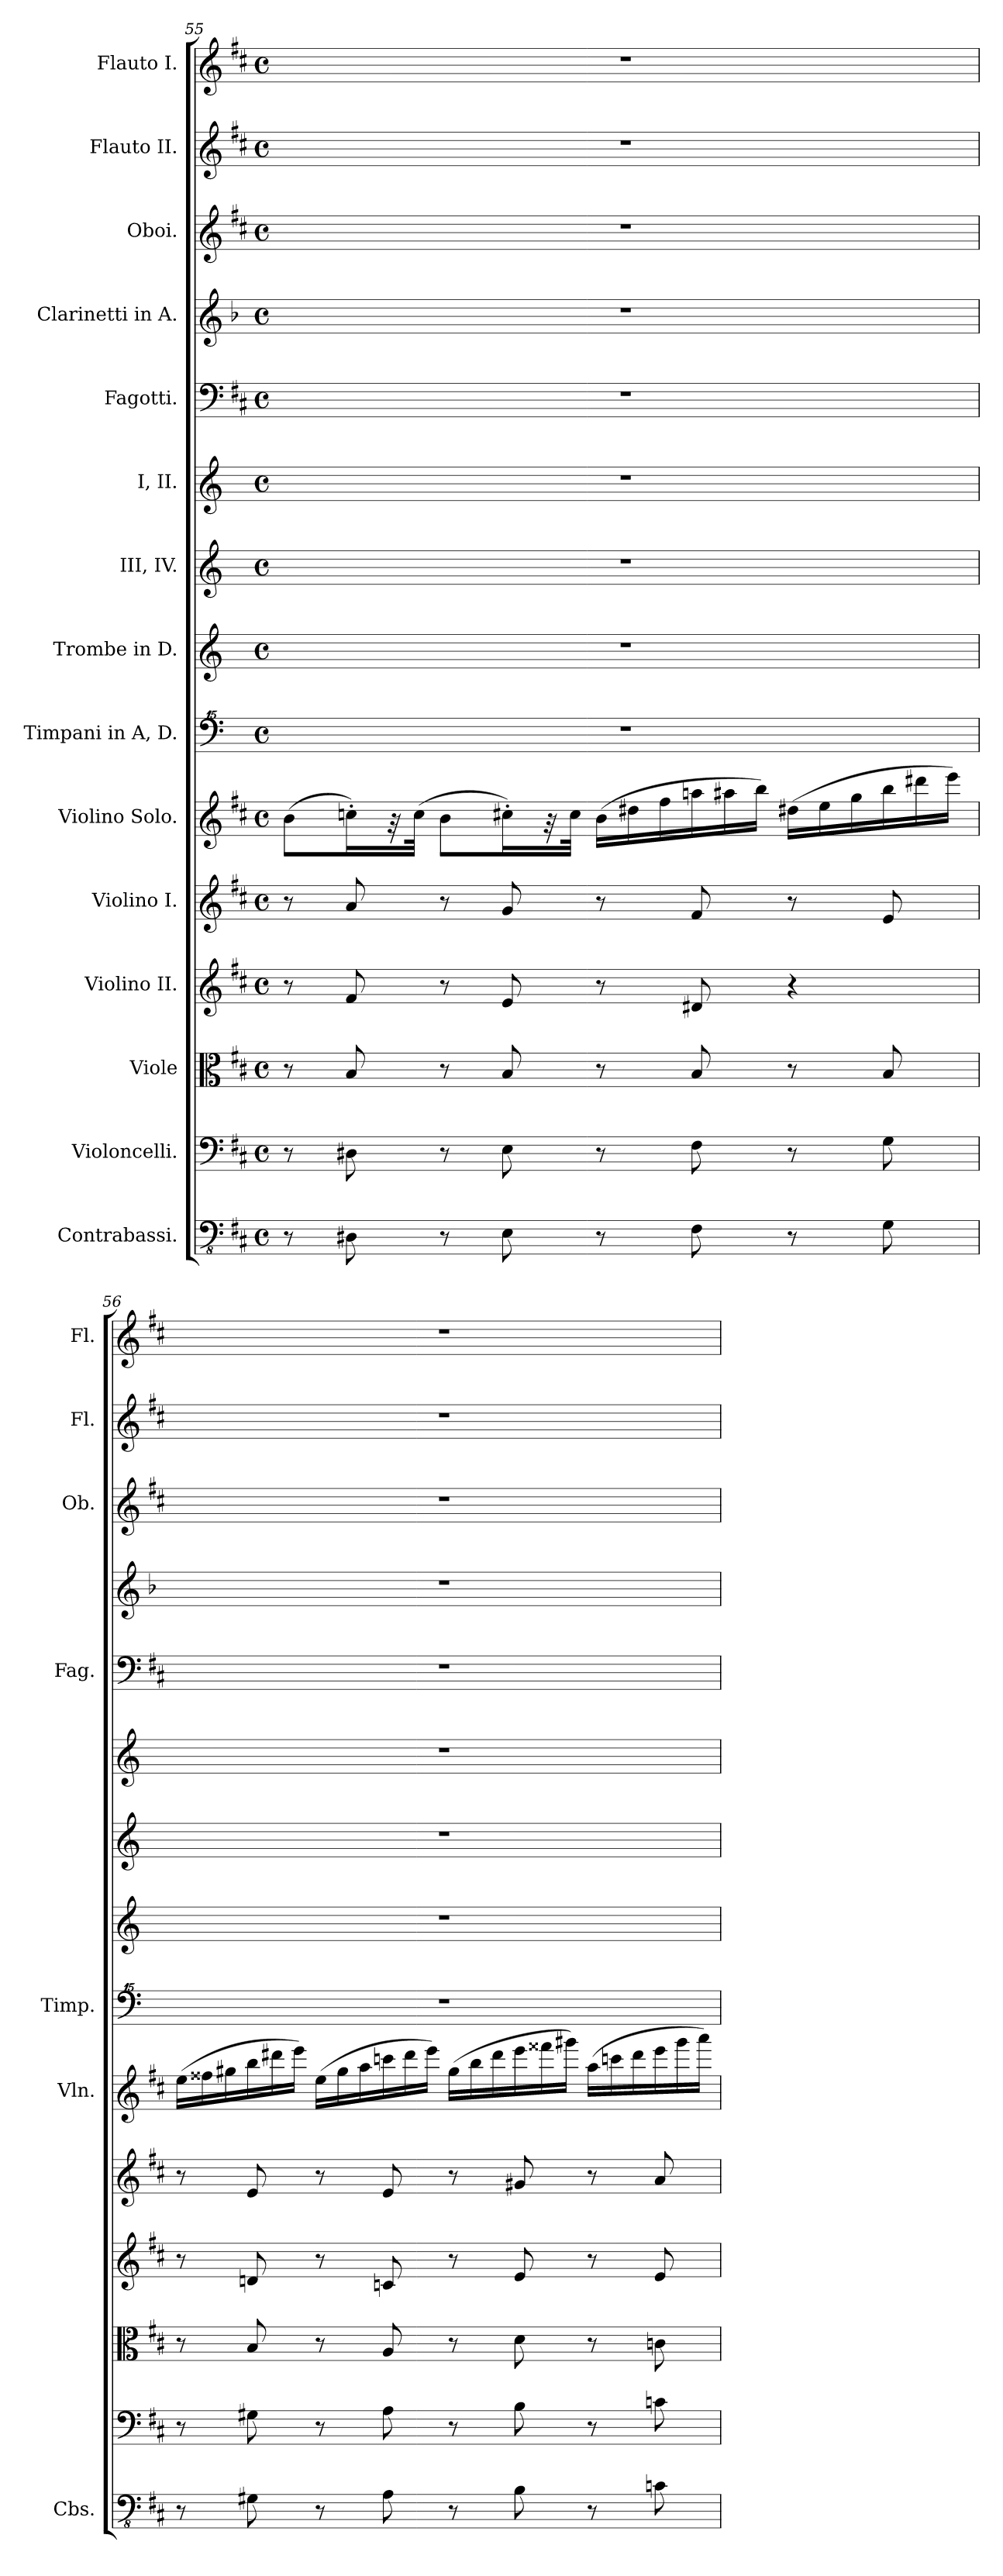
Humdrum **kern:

**kern	**kern	**kern	**kern	**kern	**kern	**kern	**kern	**kern	**kern	**kern	**kern	**kern	**kern	**kern
*part15	*part14	*part13	*part12	*part11	*part10	*part9	*part8	*part7	*part6	*part5	*part4	*part3	*part2	*part1
*staff15	*staff14	*staff13	*staff12	*staff11	*staff10	*staff9	*staff8	*staff7	*staff6	*staff5	*staff4	*staff3	*staff2	*staff1
*I"Contrabassi.	*I"Violoncelli.	*I"Viole	*I"Violino II.	*I"Violino I.	*I"Violino Solo.	*I"Timpani in A, D.	*I"Trombe in D.	*I"III, IV.	*I"I, II.	*I"Fagotti.	*I"Clarinetti in A.	*I"Oboi.	*I"Flauto II.	*I"Flauto I.
*I'Cbs.	*	*	*	*	*I'Vln.	*I'Timp.	*	*	*	*I'Fag.	*	*I'Ob.	*I'Fl.	*I'Fl.
!!LO:PB:g=z
*clefFv4	*clefF4	*clefC3	*clefG2	*clefG2	*clefG2	*clefF^^4	*clefG2	*clefG2	*clefG2	*clefF4	*clefG2	*clefG2	*clefG2	*clefG2
*	*	*	*	*	*	*ITrd7c12	*ITrd-1c-2	*ITrd4c7	*ITrd4c7	*	*ITrd2c3	*	*	*
*k[f#c#]	*k[f#c#]	*k[f#c#]	*k[f#c#]	*k[f#c#]	*k[f#c#]	*k[]	*k[f#c#]	*k[b-]	*k[b-]	*k[f#c#]	*k[f#c#]	*k[f#c#]	*k[f#c#]	*k[f#c#]
*M4/4	*M4/4	*M4/4	*M4/4	*M4/4	*M4/4	*M4/4	*M4/4	*M4/4	*M4/4	*M4/4	*M4/4	*M4/4	*M4/4	*M4/4
*met(c)	*met(c)	*met(c)	*met(c)	*met(c)	*met(c)	*met(c)	*met(c)	*met(c)	*met(c)	*met(c)	*met(c)	*met(c)	*met(c)	*met(c)
=55	=55	=55	=55	=55	=55	=55	=55	=55	=55	=55	=55	=55	=55	=55
8r	8r	8r	8r	8r	(8b\L	1r	1r	1r	1r	1r	1r	1r	1r	1r
8DD#X\	8D#X\	8B/	8f#/	8a/	16ccn'\L)	.	.	.	.	.	.	.	.	.
.	.	.	.	.	32rg	.	.	.	.	.	.	.	.	.
.	.	.	.	.	(32cc\JJk	.	.	.	.	.	.	.	.	.
8r	8r	8r	8r	8r	8b\L	.	.	.	.	.	.	.	.	.
8EE\	8E\	8B/	8e/	8g/	16cc#X'\L)	.	.	.	.	.	.	.	.	.
.	.	.	.	.	32rg	.	.	.	.	.	.	.	.	.
.	.	.	.	.	32cc#\JJk	.	.	.	.	.	.	.	.	.
*	*	*	*	*	*Xtuplet	*	*	*	*	*	*	*	*	*
8r	8r	8r	8r	8r	(24b\LL	.	.	.	.	.	.	.	.	.
.	.	.	.	.	24dd#X\	.	.	.	.	.	.	.	.	.
.	.	.	.	.	24ff#\	.	.	.	.	.	.	.	.	.
8FF#\	8F#\	8B/	8d#X/	8f#/	24aan\	.	.	.	.	.	.	.	.	.
.	.	.	.	.	24aa#X\	.	.	.	.	.	.	.	.	.
.	.	.	.	.	24bb\JJ)	.	.	.	.	.	.	.	.	.
8r	8r	8r	4r	8r	(24dd#X\LL	.	.	.	.	.	.	.	.	.
.	.	.	.	.	24ee\	.	.	.	.	.	.	.	.	.
.	.	.	.	.	24gg\	.	.	.	.	.	.	.	.	.
8GG\	8G\	8B/	.	8e/	24bb\	.	.	.	.	.	.	.	.	.
.	.	.	.	.	24ddd#X\	.	.	.	.	.	.	.	.	.
.	.	.	.	.	24eee\JJ)	.	.	.	.	.	.	.	.	.
=56	=56	=56	=56	=56	=56	=56	=56	=56	=56	=56	=56	=56	=56	=56
8r	8r	8r	8r	8r	(24ee\LL	1r	1r	1r	1r	1r	1r	1r	1r	1r
.	.	.	.	.	24ff##X\	.	.	.	.	.	.	.	.	.
.	.	.	.	.	24gg#X\	.	.	.	.	.	.	.	.	.
8GG#X\	8G#X\	8B/	8dn/	8e/	24bb\	.	.	.	.	.	.	.	.	.
.	.	.	.	.	24ddd#X\	.	.	.	.	.	.	.	.	.
.	.	.	.	.	24eee\JJ)	.	.	.	.	.	.	.	.	.
8r	8r	8r	8r	8r	(24ee\LL	.	.	.	.	.	.	.	.	.
.	.	.	.	.	24gg#\	.	.	.	.	.	.	.	.	.
.	.	.	.	.	24aa\	.	.	.	.	.	.	.	.	.
8AA\	8A\	8A/	8cn/	8e/	24cccn\	.	.	.	.	.	.	.	.	.
.	.	.	.	.	24ddd#\	.	.	.	.	.	.	.	.	.
.	.	.	.	.	24eee\JJ)	.	.	.	.	.	.	.	.	.
8r	8r	8r	8r	8r	(24gg#\LL	.	.	.	.	.	.	.	.	.
.	.	.	.	.	24bb\	.	.	.	.	.	.	.	.	.
.	.	.	.	.	24ddd#\	.	.	.	.	.	.	.	.	.
8BB\	8B\	8d\	8e/	8g#X/	24eee\	.	.	.	.	.	.	.	.	.
.	.	.	.	.	24fff##X\	.	.	.	.	.	.	.	.	.
.	.	.	.	.	24ggg#X\JJ)	.	.	.	.	.	.	.	.	.
8r	8r	8r	8r	8r	(24aa\LL	.	.	.	.	.	.	.	.	.
.	.	.	.	.	24cccn\	.	.	.	.	.	.	.	.	.
.	.	.	.	.	24ddd#\	.	.	.	.	.	.	.	.	.
8Cn\	8cn\	8cn\	8e/	8a/	24eee\	.	.	.	.	.	.	.	.	.
.	.	.	.	.	24ggg#\	.	.	.	.	.	.	.	.	.
.	.	.	.	.	24aaa\JJ)	.	.	.	.	.	.	.	.	.
=	=	=	=	=	=	=	=	=	=	=	=	=	=	=
*-	*-	*-	*-	*-	*-	*-	*-	*-	*-	*-	*-	*-	*-	*-
